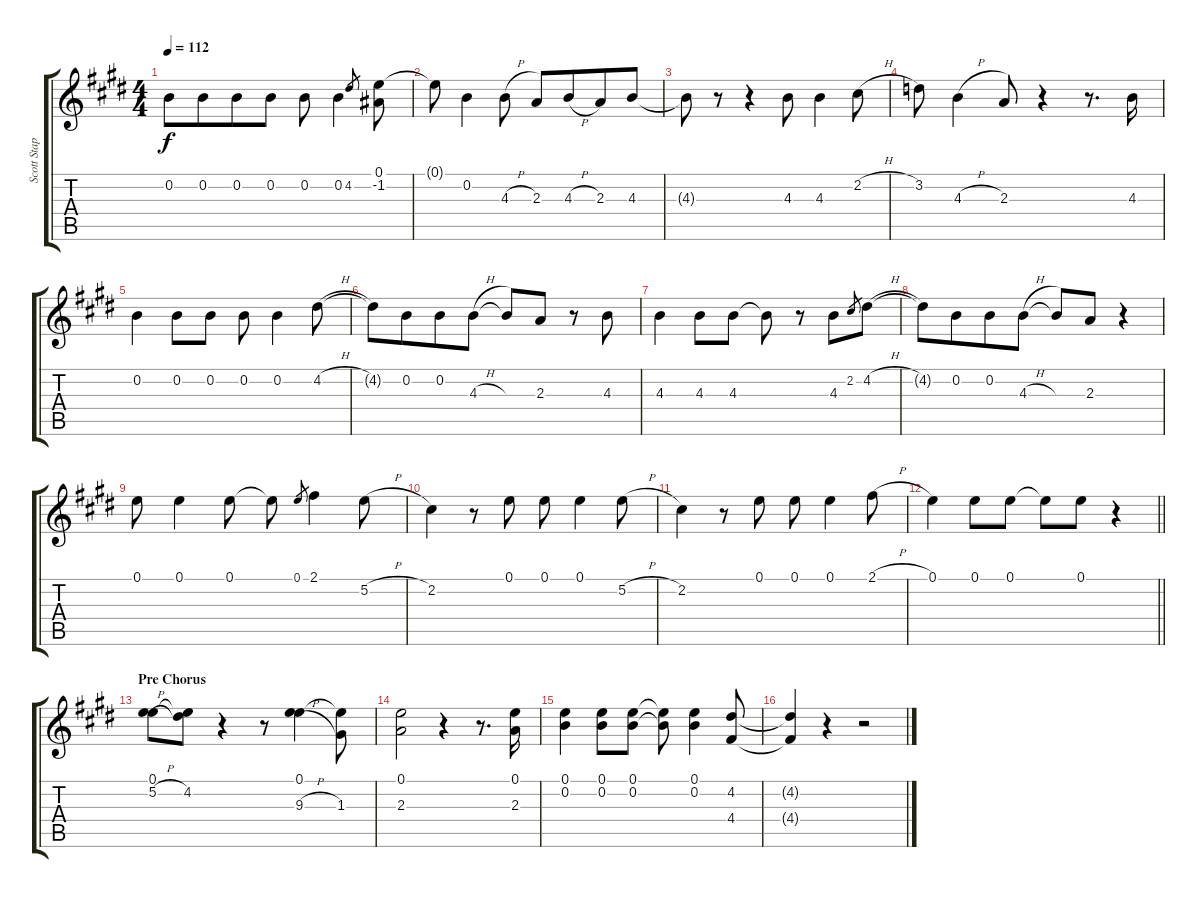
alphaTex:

\track ("Scott Stapp (Vocals)" "Scott Stap") {instrument overdrivenguitar}
\staff {score tabs}
\tuning (E4 B3 G3 D3 A2 E2) {hide}
\ts (4 4)
\tempo 112
\clef g2
\ks c#minor
0.2.8{dy f} 0.2.8{beam merge} 0.2.8 0.2.8 0.2.8 0.2.4 4.2.8{gr} (0.1 -1.2).8 |
0.1{t}.8 0.2.4 4.3{h}.8 2.3.8 4.3{h}.8{beam merge} 2.3.8 4.3.8 |
4.3{t}.8 r.8 r.4 4.3.8 4.3.4 2.2{h}.8 |
3.2.8 4.3{h}.4 2.3.8 r.4 r.8{d} 4.3.16 |
0.2.4 0.2.8 0.2.8 0.2.8 0.2.4 4.2{h}.8 |
4.2{t}.8 0.2.8{beam merge} 0.2.8 4.3{h}.8 4.3{t}.8 2.3.8 r.8 4.3.8 |
4.3.4 4.3.8 4.3.8 4.3{t}.8 r.8 4.3.8 2.2.8{gr} 4.2{h}.8 |
4.2{t}.8 0.2.8{beam merge} 0.2.8 4.3{h}.8 4.3{t}.8 2.3.8 r.4 |
0.1.8 0.1.4 0.1.8 0.1{t}.8 0.1.8{gr} 2.1.4 5.2{h}.8 |
2.2.4 r.8 0.1.8 0.1.8 0.1.4 5.2{h}.8 |
2.2.4 r.8 0.1.8 0.1.8 0.1.4 2.1{h}.8 |
\barLineRight lightlight
0.1.4 0.1.8 0.1.8 0.1{t}.8 0.1.8 r.4 |
\section ("" "Pre Chorus")
(0.1 5.2{h}).8 (0.1{t} 4.2).8 r.4 r.8 (0.1 9.3{h}).4 (0.1{t} 1.3).8 |
(0.1 2.3).2 r.4 r.8{d} (0.1 2.3).16 |
(0.1 0.2).4 (0.1 0.2).8 (0.1 0.2).8 (0.1{t} 0.2{t}).8 (0.1 0.2).4 (4.2 4.4).8 |
(4.2{t} 4.4{t}).4 r.4 r.2
